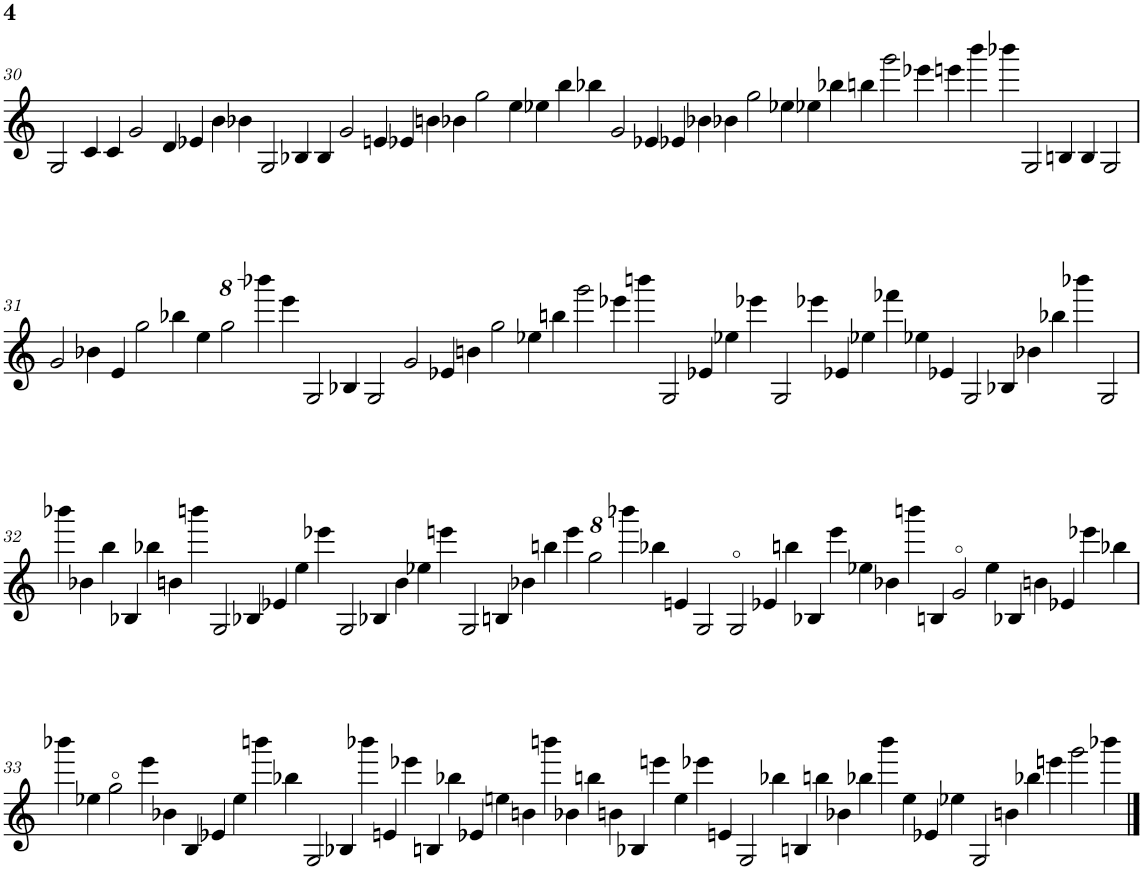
**kern
*part1
*staff1
*I"Piano
*I'Pno.
!!LO:PB:g=z
*clefG2
*k[]
*M50/4
=30
2G/
4c/
4c/
2g/
4d/
4e-X/
4b\
4b-X\
2G/
4B-X/
4B-/
2g/
4en/
4e-X/
4bn\
4b-X\
2gg\
4ee\
4ee-X\
4bb\
4bb-X\
2g/
4e-X/
4e-X/
4b-X\
4b-X\
2gg\
4ee-X\
4ee-X\
4bb-X\
4bbn\
2ggg\
4eee-X\
4eeen\
4bbb\
4bbb-X\
2G/
4Bn/
4B/
2G/
!!LO:LB:g=z
=31
2g/
4b-X\
4e/
2gg\
4bb-X\
4ee\
*8va
2ggg\
*X8va
4bbb-X\
4eee\
2G/
4B-X/
2G/
2g/
4e-X/
4bn\
2gg\
4ee-X\
4bbn\
2ggg\
4eee-X\
4bbbn\
2G/
4e-X/
4ee-X\
4eee-X\
2G/
4eee-X\
4e-X/
4ee-X\
4fff-X\
4ee-X\
4e-X/
2G/
4B-X/
4b-X\
4bb-X\
4bbb-X\
2G/
!!LO:LB:g=z
=32
4bbb-X\
4b-X\
4bb\
4B-X/
4bb-X\
4bn\
4bbbn\
2G/
4B-X/
4e-X/
4ee\
4eee-X\
2G/
4B-X/
4b\
4ee-X\
4eeen\
2G/
4Bn/
4b-X\
4bbn\
4eee\
*8va
2ggg\
*X8va
4bbb-X\
4bb-X\
4en/
2G/
2G/
4e-X/
4bbn\
4B-X/
4eee\
4ee-X\
4b-X\
4bbbn\
4Bn/
2g/
4ee-\
4B-X/
4bn\
4e-X/
4eee-X\
4bb-X\
!!LO:LB:g=z
=33
4bbb-X\
4ee-X\
2gg\
4eee\
4b-X\
4B/
4e-X/
4ee-\
4bbbn\
4bb-X\
2G/
4B-X/
4bbb-X\
4en/
4eee-X\
4Bn/
4bb-X\
4e-X/
4een\
4bn\
4bbbn\
4b-X\
4bbn\
4bn\
4B-X/
4eeen\
4ee\
4eee-X\
4en/
2G/
4bb-X\
4Bn/
4bbn\
4b-X\
4bb-X\
4bbb\
4ee\
4e-X/
4ee-X\
2G/
4bn\
4bb-X\
4eeen\
2ggg\
4bbb-X\
==
*-
